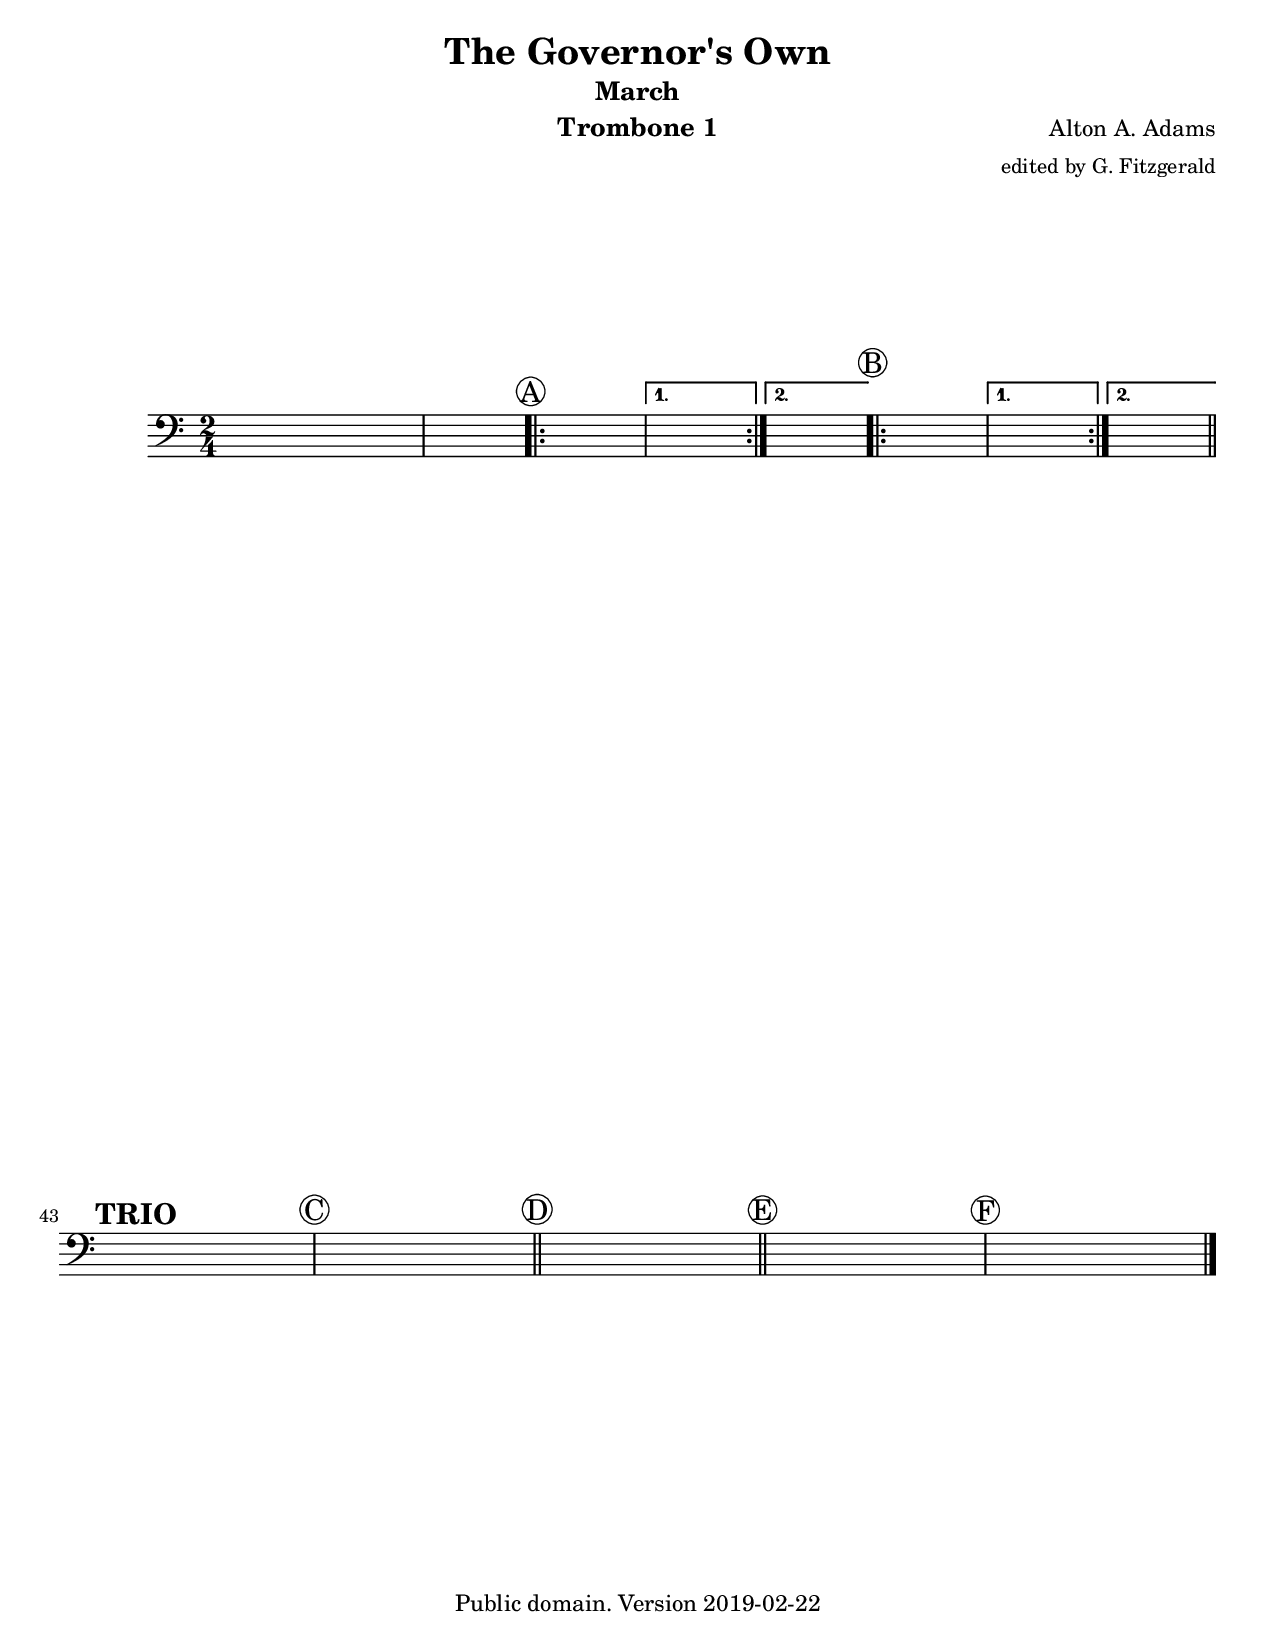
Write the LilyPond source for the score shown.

\version "2.18.2"
\include "GovernorsOwn.ly"

\paper {
  #(set-paper-size "letter")
  ragged-last-bottom = ##f
  ragged-bottom = ##f
}

\header {
  instrument = "Trombone 1"
}

\score {
  \new Staff  { 
    \set Staff.midiInstrument = "trombone"

    \clef bass
    
    << \rehearsalMarks 
       \tromboneOne >>
  }
  
  \layout { }
  \midi {
    \tempo 4 = 120
  }
}